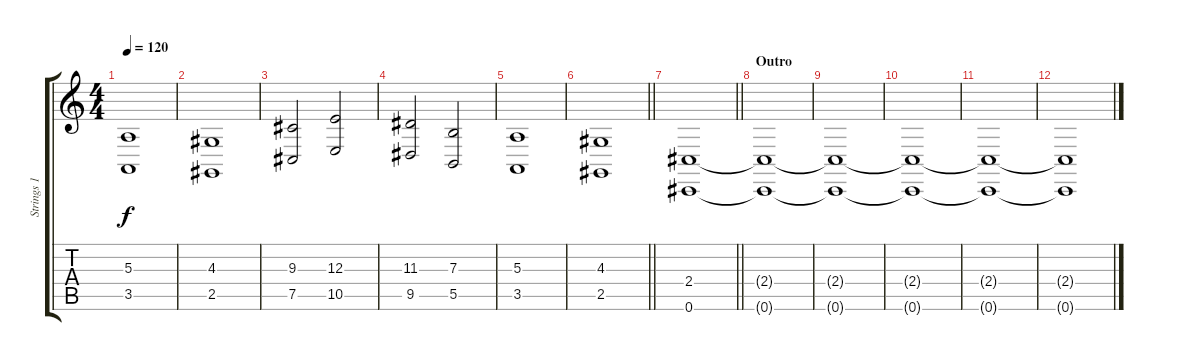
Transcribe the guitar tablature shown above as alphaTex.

\track ("Strings 1" "Strings 1") {instrument pad2warm}
\staff {score tabs}
\tuning (Db4 Ab3 E3 B2 Gb2 Db2) {hide}
\ts (4 4)
\tempo 120
\clef g2
\ks c
(5.3 3.5).1{dy f} |
(4.3 2.5).1 |
(9.3 7.5).2 (12.3 10.5).2 |
(11.3 9.5).2 (7.3 5.5).2 |
(5.3 3.5).1 |
\barLineRight lightlight
(4.3 2.5).1 |
\barLineRight lightlight
(2.4 0.6).1{volume 5} |
\section ("" "Outro")
(2.4{t} 0.6{t}).1 |
(2.4{t} 0.6{t}).1 |
(2.4{t} 0.6{t}).1 |
(2.4{t} 0.6{t}).1{volume 0} |
(2.4{t} 0.6{t}).1
